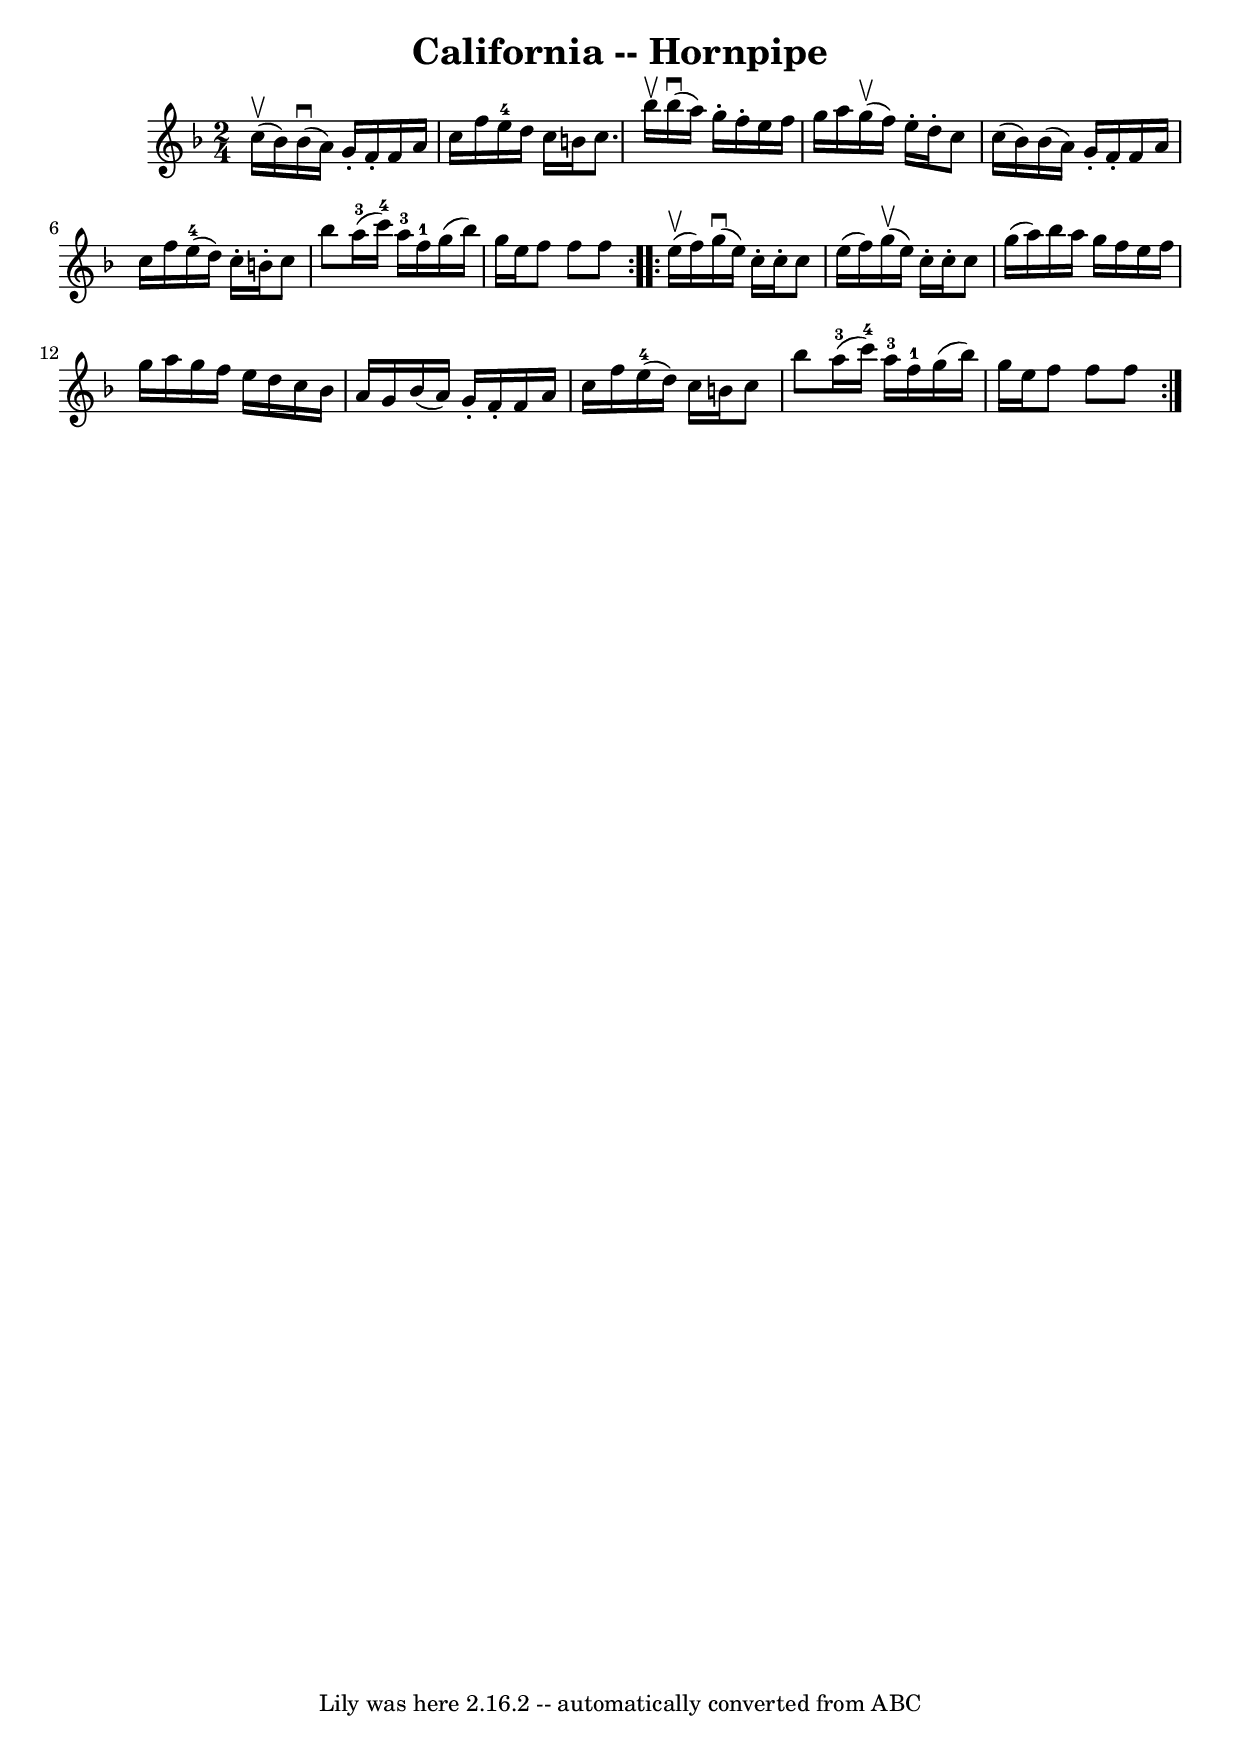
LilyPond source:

\version "2.16.2"
\include "Mammoth.ily"
\header {
  %% book = "Cole's 1000 Fiddle Tunes"
 crossRefNumber = "1"
 footnotes = ""
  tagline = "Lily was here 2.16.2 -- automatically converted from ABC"
  title = "California -- Hornpipe"

}
voicedefault =  {



  \repeat volta 2 {

    \time 2/4 
    \key f \major c''16 (^\upbow bes'16)  |
 bes'16 (^\downbow a'16) g'16-. f'16-. f'16 a'16 c''16 f''16   |
 e''16-4 d''16 c''16 b'16 c''8. bes''16^\upbow  |
 bes''16 (^\downbow a''16) g''16-. f''16-. e''16 f''16 g''16 a''16   |
 g''16 (^\upbow f''16) e''16-. d''16-. c''8 c''16 (bes'16)  |
 bes'16 (a'16) g'16-. f'16-. f'16 a'16 c''16 f''16  |
 e''16-4(d''16 ) c''16-. b'16-. c''8 bes''8  |
 a''16-3(c'''16-4) a''16-3 f''16-1 g''16 (bes''16) g''16 e''16   |
 f''8 f''8 f''8  
  }     
  \repeat volta 2 {
 e''16 (^\upbow f''16)  |
 g''16 (^\downbow e''16) c''16-. c''16-. c''8 e''16 (f''16)  |
 g''16 (^\upbow e''16) c''16-. c''16-. c''8 g''16 (a''16)  |
 bes''16 a''16 g''16 f''16 e''16 f''16 g''16 a''16   |
 g''16 f''16 e''16 d''16 c''16 bes'16 a'16 g'16   |
 bes'16 (a'16) g'16-. f'16-. f'16 a'16 c''16 f''16   |
 e''16-4( d''16) c''16 b'16 c''8 bes''8   |
 a''16-3(
 c'''16-4) a''16-3 f''16-1 g''16 (bes''16) g''16 e''16   |
 f''8 f''8 f''8  
  }   

}

\score{
  <<

    \context Staff="default"
    {
      \voicedefault 
      
    }

  >>
  \layout {
    
  }
  \midi {
  }

}
